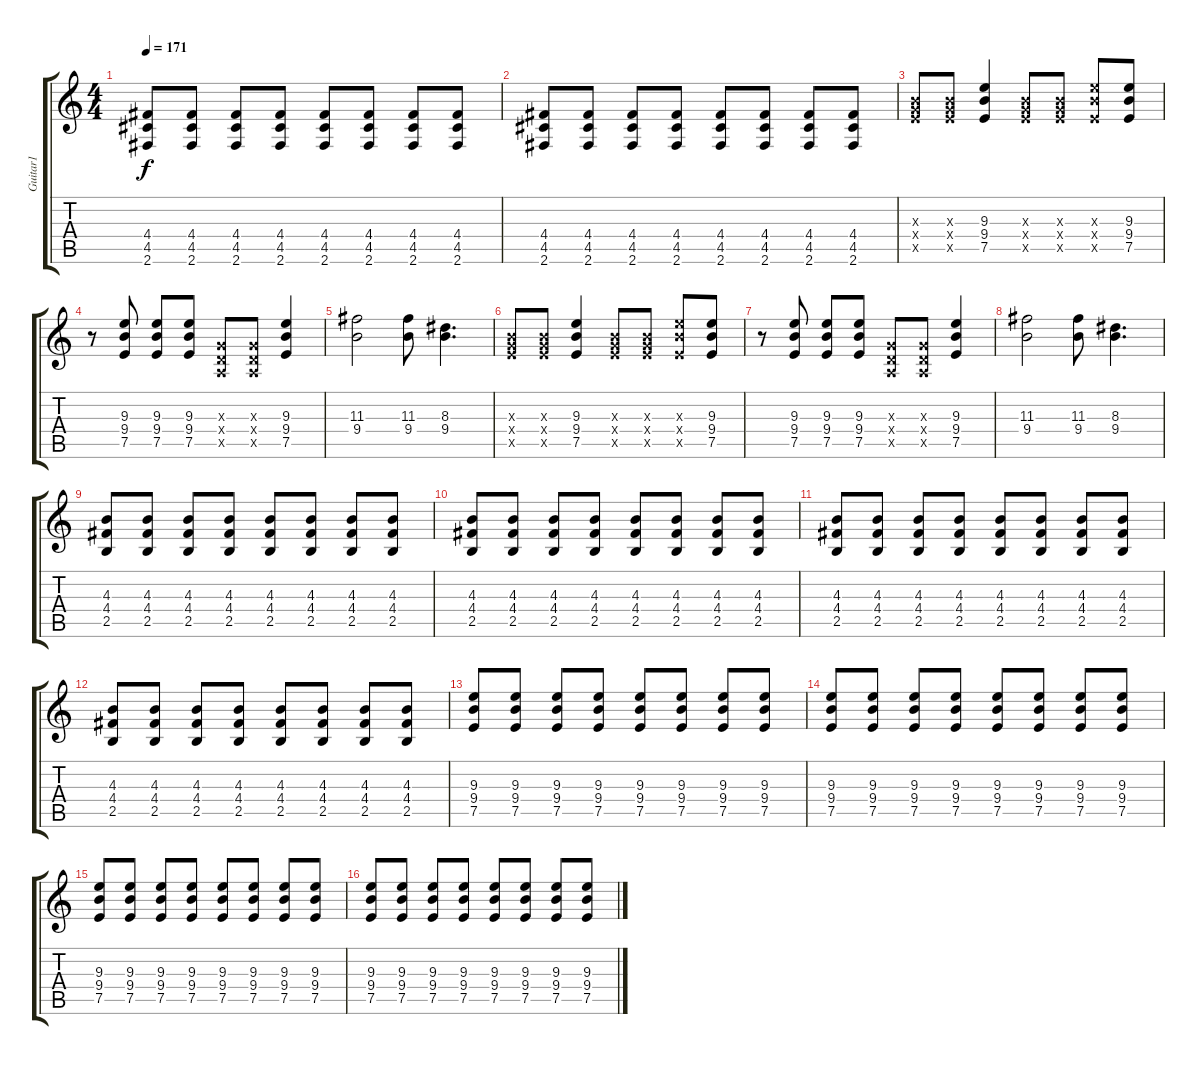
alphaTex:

\track ("Guitar1" "Guitar1") {instrument distortionguitar}
\staff {score tabs}
\tuning (E4 B3 G3 D3 A2 E2) {hide}
\ts (4 4)
\tempo 171
\clef g2
\ks c
(4.4 4.5 2.6).8{dy f} (4.4 4.5 2.6).8 (4.4 4.5 2.6).8 (4.4 4.5 2.6).8 (4.4 4.5 2.6).8 (4.4 4.5 2.6).8 (4.4 4.5 2.6).8 (4.4 4.5 2.6).8 |
(4.4 4.5 2.6).8 (4.4 4.5 2.6).8 (4.4 4.5 2.6).8 (4.4 4.5 2.6).8 (4.4 4.5 2.6).8 (4.4 4.5 2.6).8 (4.4 4.5 2.6).8 (4.4 4.5 2.6).8 |
(0.3{x} 9.4{x} 7.5{x}).8 (0.3{x} 9.4{x} 7.5{x}).8 (9.3 9.4 7.5).4 (0.3{x} 9.4{x} 7.5{x}).8 (0.3{x} 9.4{x} 7.5{x}).8 (9.3{x} 9.4{x} 7.5{x}).8 (9.3 9.4 7.5).8 |
r.8 (9.3 9.4 7.5).8 (9.3 9.4 7.5).8 (9.3 9.4 7.5).8 (0.3{x} 0.4{x} 0.5{x}).8 (0.3{x} 0.4{x} 0.5{x}).8 (9.3 9.4 7.5).4 |
(11.3 9.4).2 (11.3 9.4).8 (8.3 9.4).4{d} |
(0.3{x} 9.4{x} 7.5{x}).8 (0.3{x} 9.4{x} 7.5{x}).8 (9.3 9.4 7.5).4 (0.3{x} 9.4{x} 7.5{x}).8 (0.3{x} 9.4{x} 7.5{x}).8 (9.3{x} 9.4{x} 7.5{x}).8 (9.3 9.4 7.5).8 |
r.8 (9.3 9.4 7.5).8 (9.3 9.4 7.5).8 (9.3 9.4 7.5).8 (0.3{x} 0.4{x} 0.5{x}).8 (0.3{x} 0.4{x} 0.5{x}).8 (9.3 9.4 7.5).4 |
(11.3 9.4).2 (11.3 9.4).8 (8.3 9.4).4{d} |
(4.3 4.4 2.5).8 (4.3 4.4 2.5).8 (4.3 4.4 2.5).8 (4.3 4.4 2.5).8 (4.3 4.4 2.5).8 (4.3 4.4 2.5).8 (4.3 4.4 2.5).8 (4.3 4.4 2.5).8 |
(4.3 4.4 2.5).8 (4.3 4.4 2.5).8 (4.3 4.4 2.5).8 (4.3 4.4 2.5).8 (4.3 4.4 2.5).8 (4.3 4.4 2.5).8 (4.3 4.4 2.5).8 (4.3 4.4 2.5).8 |
(4.3 4.4 2.5).8 (4.3 4.4 2.5).8 (4.3 4.4 2.5).8 (4.3 4.4 2.5).8 (4.3 4.4 2.5).8 (4.3 4.4 2.5).8 (4.3 4.4 2.5).8 (4.3 4.4 2.5).8 |
(4.3 4.4 2.5).8 (4.3 4.4 2.5).8 (4.3 4.4 2.5).8 (4.3 4.4 2.5).8 (4.3 4.4 2.5).8 (4.3 4.4 2.5).8 (4.3 4.4 2.5).8 (4.3 4.4 2.5).8 |
(9.3 9.4 7.5).8 (9.3 9.4 7.5).8 (9.3 9.4 7.5).8 (9.3 9.4 7.5).8 (9.3 9.4 7.5).8 (9.3 9.4 7.5).8 (9.3 9.4 7.5).8 (9.3 9.4 7.5).8 |
(9.3 9.4 7.5).8 (9.3 9.4 7.5).8 (9.3 9.4 7.5).8 (9.3 9.4 7.5).8 (9.3 9.4 7.5).8 (9.3 9.4 7.5).8 (9.3 9.4 7.5).8 (9.3 9.4 7.5).8 |
(9.3 9.4 7.5).8 (9.3 9.4 7.5).8 (9.3 9.4 7.5).8 (9.3 9.4 7.5).8 (9.3 9.4 7.5).8 (9.3 9.4 7.5).8 (9.3 9.4 7.5).8 (9.3 9.4 7.5).8 |
(9.3 9.4 7.5).8 (9.3 9.4 7.5).8 (9.3 9.4 7.5).8 (9.3 9.4 7.5).8 (9.3 9.4 7.5).8 (9.3 9.4 7.5).8 (9.3 9.4 7.5).8 (9.3 9.4 7.5).8
